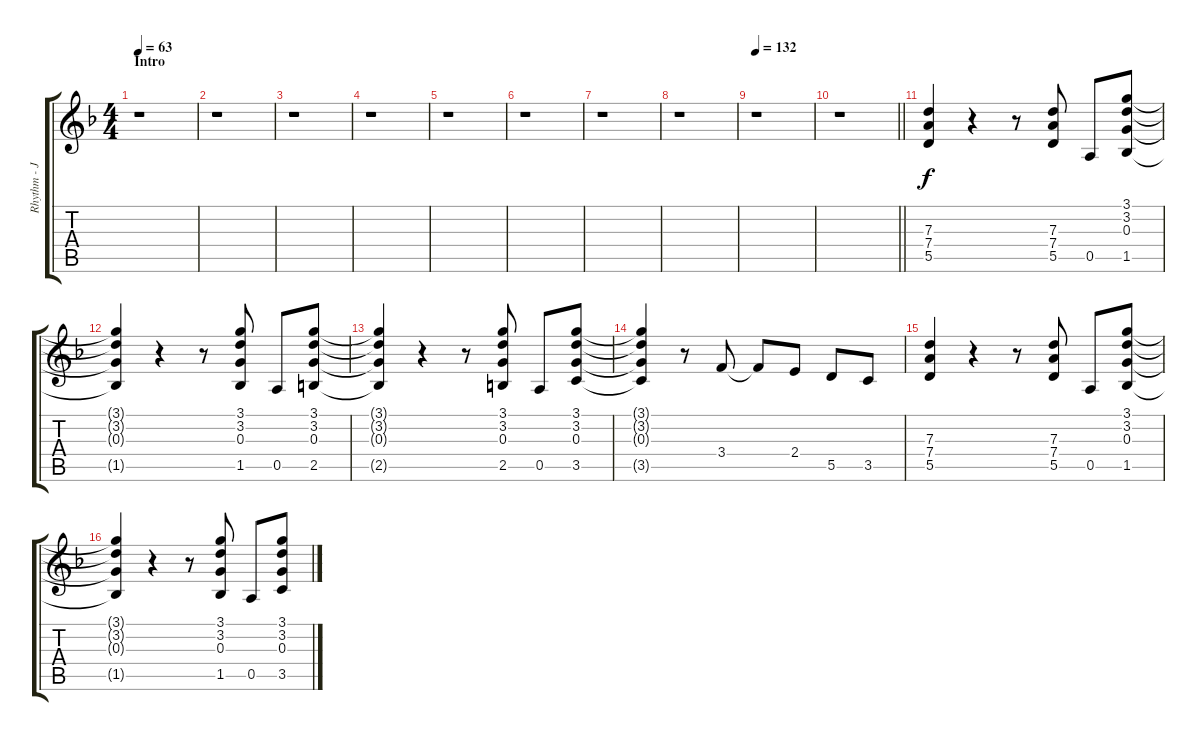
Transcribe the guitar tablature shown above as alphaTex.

\track ("Rhythm - Joey Gioeli" "Rhythm - J") {instrument distortionguitar}
\staff {score tabs}
\tuning (E4 B3 G3 D3 A2 E2) {hide}
\ts (4 4)
\section ("" "Intro")
\tempo 63
\clef g2
\ks f
r.1{dy f instrument distortionguitar} |
r.1 |
r.1 |
r.1 |
r.1 |
r.1 |
r.1 |
r.1 |
\tempo 132
r.1 |
\barLineRight lightlight
r.1 |
(7.3 7.4 5.5).4 r.4 r.8 (7.3 7.4 5.5).8 0.5.8 (3.1 3.2 0.3 1.5).8 |
(3.1{t} 3.2{t} 0.3{t} 1.5{t}).4 r.4 r.8 (3.1 3.2 0.3 1.5).8 0.5.8 (3.1 3.2 0.3 2.5).8 |
(3.1{t} 3.2{t} 0.3{t} 2.5{t}).4 r.4 r.8 (3.1 3.2 0.3 2.5).8 0.5.8 (3.1 3.2 0.3 3.5).8 |
(3.1{t} 3.2{t} 0.3{t} 3.5{t}).4 r.8 3.4.8 3.4{t}.8 2.4.8 5.5.8 3.5.8 |
(7.3 7.4 5.5).4 r.4 r.8 (7.3 7.4 5.5).8 0.5.8 (3.1 3.2 0.3 1.5).8 |
(3.1{t} 3.2{t} 0.3{t} 1.5{t}).4 r.4 r.8 (3.1 3.2 0.3 1.5).8 0.5.8 (3.1 3.2 0.3 3.5).8
